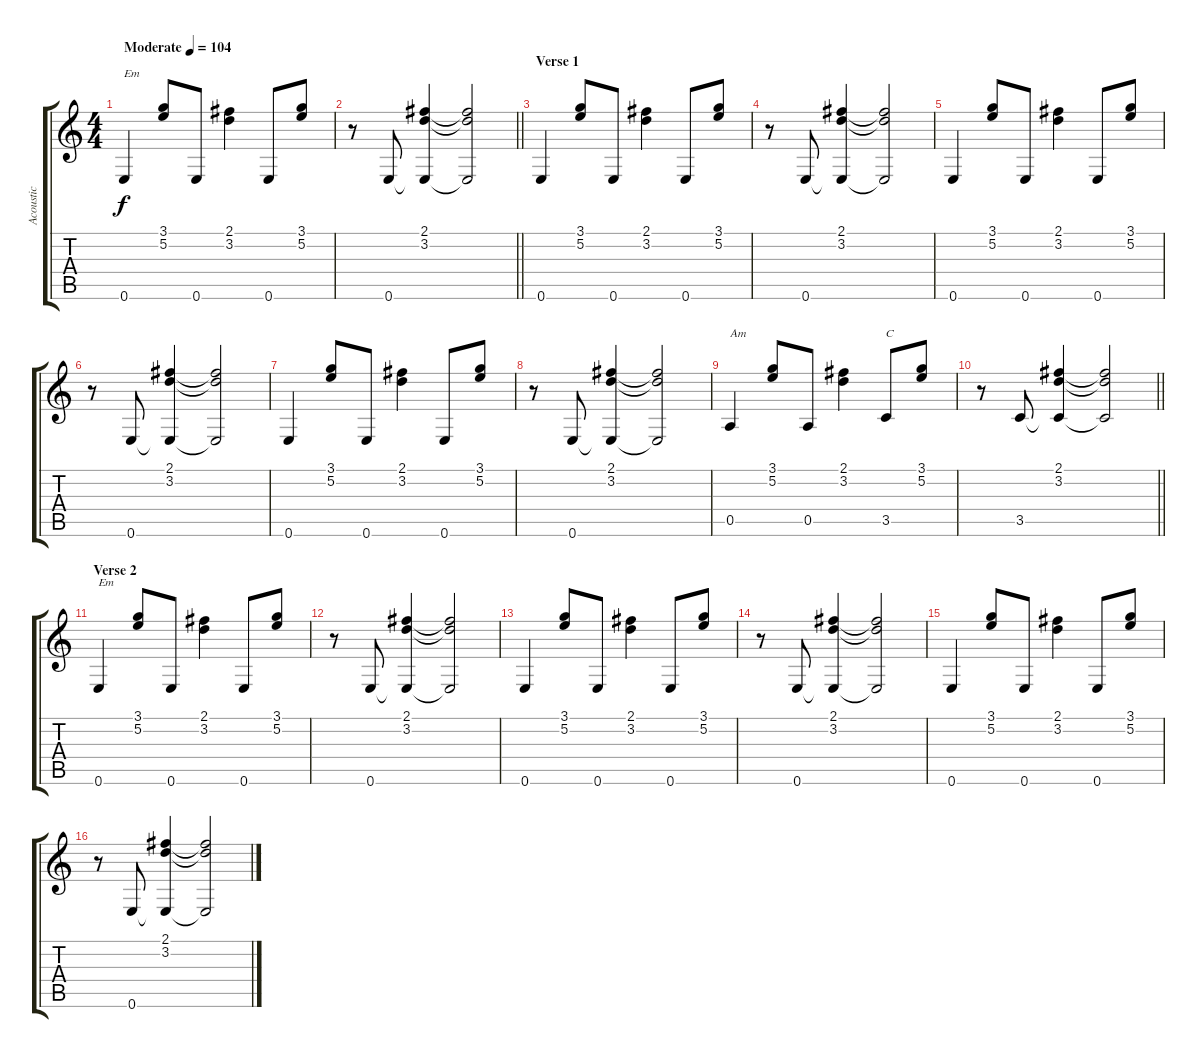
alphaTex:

\track ("Acoustic" "Acoustic") {instrument acousticguitarsteel}
\staff {score tabs}
\tuning (E4 B3 G3 D3 A2 E2) {hide}
\ts (4 4)
\tempo (104 "Moderate")
\clef g2
\ks c
0.6.4{txt "Em" dy f instrument acousticguitarsteel} (3.1 5.2).8 0.6.8 (2.1 3.2).4 0.6.8 (3.1 5.2).8 |
\barLineRight lightlight
r.8 0.6.8 (2.1 3.2 0.6{t}).4 (2.1{t} 3.2{t} 0.6{t}).2 |
\section ("" "Verse 1")
0.6.4 (3.1 5.2).8 0.6.8 (2.1 3.2).4 0.6.8 (3.1 5.2).8 |
r.8 0.6.8 (2.1 3.2 0.6{t}).4 (2.1{t} 3.2{t} 0.6{t}).2 |
0.6.4 (3.1 5.2).8 0.6.8 (2.1 3.2).4 0.6.8 (3.1 5.2).8 |
r.8 0.6.8 (2.1 3.2 0.6{t}).4 (2.1{t} 3.2{t} 0.6{t}).2 |
0.6.4 (3.1 5.2).8 0.6.8 (2.1 3.2).4 0.6.8 (3.1 5.2).8 |
r.8 0.6.8 (2.1 3.2 0.6{t}).4 (2.1{t} 3.2{t} 0.6{t}).2 |
0.5.4{txt "Am"} (3.1 5.2).8 0.5.8 (2.1 3.2).4 3.5.8{txt "C"} (3.1 5.2).8 |
\barLineRight lightlight
r.8 3.5.8 (2.1 3.2 3.5{t}).4 (2.1{t} 3.2{t} 3.5{t}).2 |
\section ("" "Verse 2")
0.6.4{txt "Em"} (3.1 5.2).8 0.6.8 (2.1 3.2).4 0.6.8 (3.1 5.2).8 |
r.8 0.6.8 (2.1 3.2 0.6{t}).4 (2.1{t} 3.2{t} 0.6{t}).2 |
0.6.4 (3.1 5.2).8 0.6.8 (2.1 3.2).4 0.6.8 (3.1 5.2).8 |
r.8 0.6.8 (2.1 3.2 0.6{t}).4 (2.1{t} 3.2{t} 0.6{t}).2 |
0.6.4 (3.1 5.2).8 0.6.8 (2.1 3.2).4 0.6.8 (3.1 5.2).8 |
r.8 0.6.8 (2.1 3.2 0.6{t}).4 (2.1{t} 3.2{t} 0.6{t}).2
